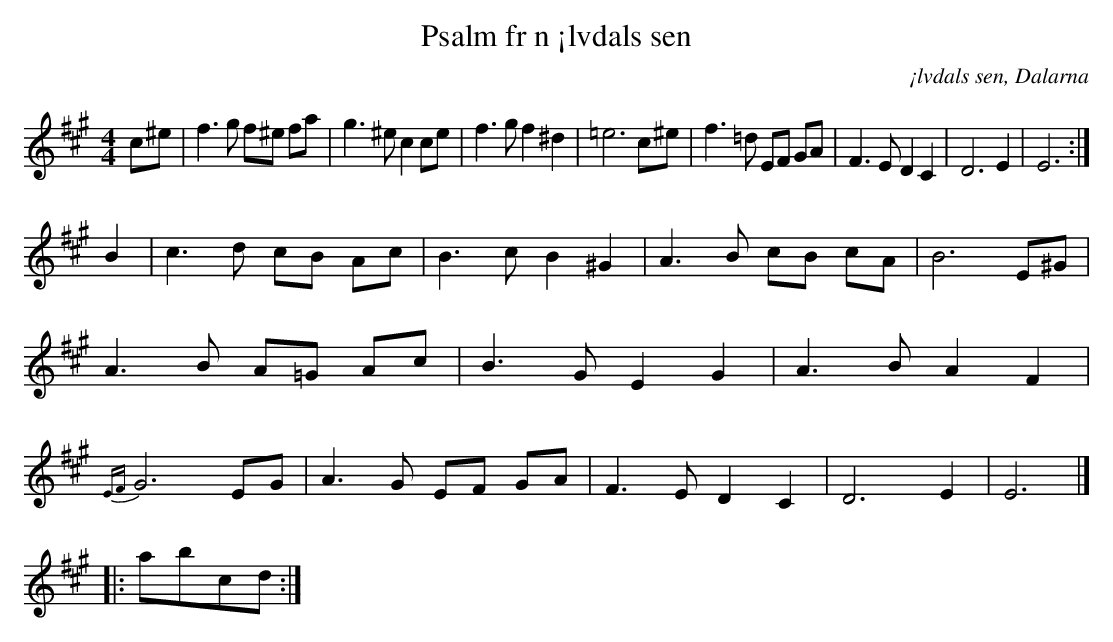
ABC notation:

X:1
T:Psalm fr n ¡lvdals sen
O:¡lvdals sen, Dalarna
M:4/4
L:1/8
K:A
c^e | f3 g f^e fa | g3 ^e c2 ce | f3 g f2 ^d2 | =e6 c^e | f3=d EF GA | F3ED2C2 | D6E2 | E6 :|]
B2 | c3d cB Ac | B3cB2^G2 | A3B cB cA | B6E^G | A3B A=G Ac| B3G E2G2| A3BA2 F2| {EF}G6EG| A3G EF GA | F3ED2C2 | D6E2 | E6 |]
|: abcd :|
